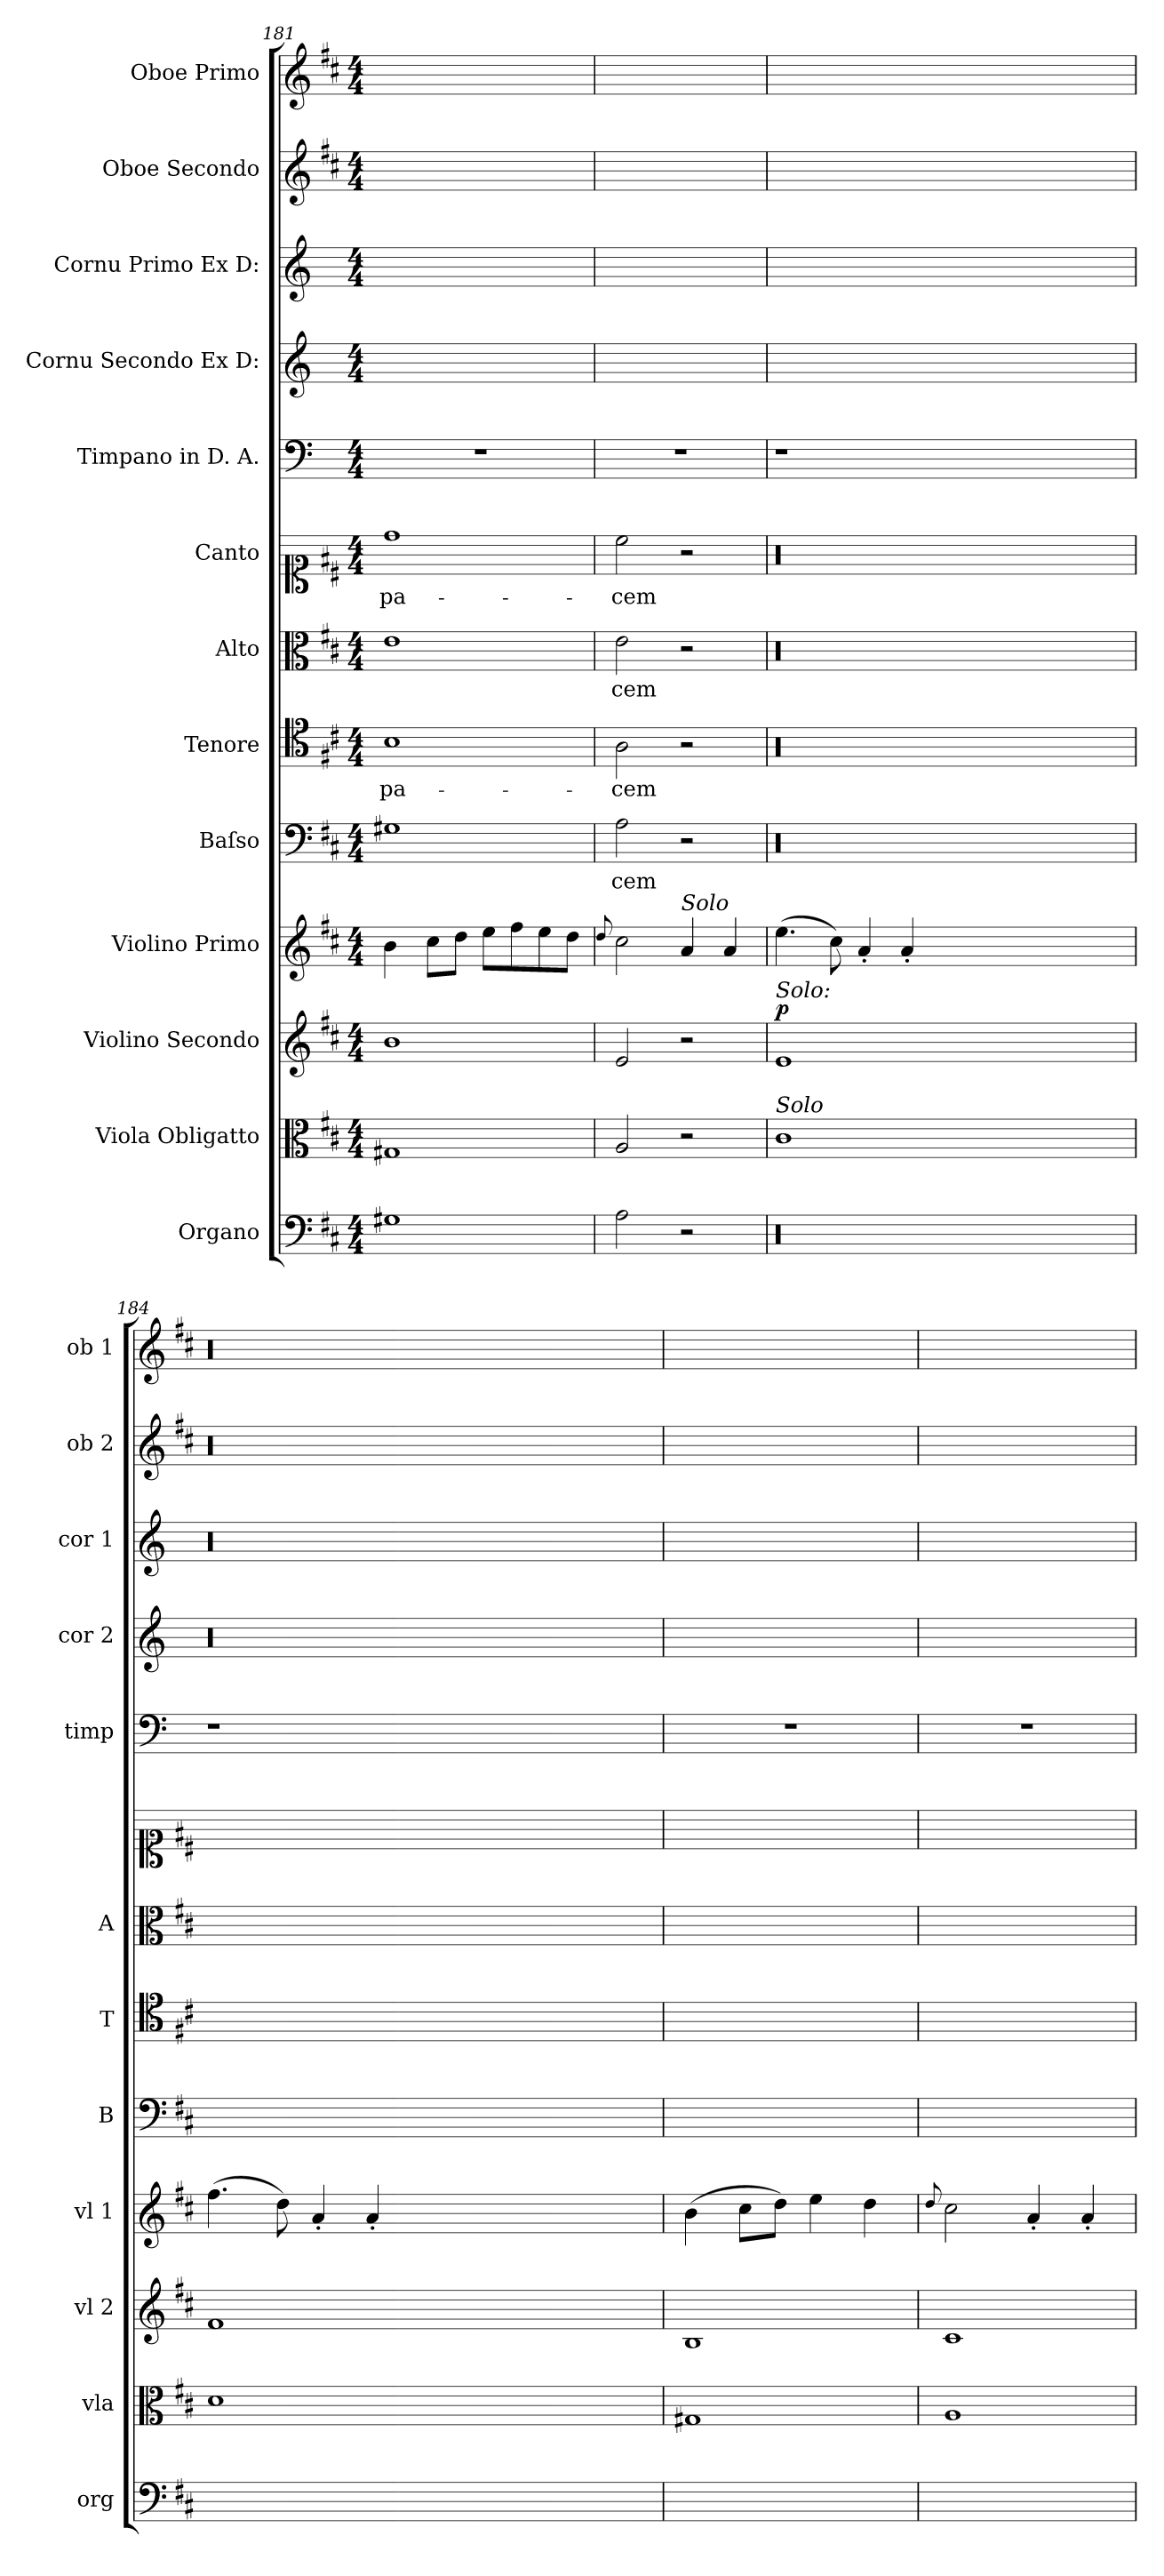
**kern	**kern	**kern	**dynam	**kern	**kern	**text	**kern	**text	**kern	**text	**kern	**text	**kern	**kern	**kern	**kern	**kern
*part13	*part12	*part11	*part11	*part10	*part9	*part9	*part8	*part8	*part7	*part7	*part6	*part6	*part5	*part4	*part3	*part2	*part1
*staff13	*staff12	*staff11	*staff11	*staff10	*staff9	*staff9	*staff8	*staff8	*staff7	*staff7	*staff6	*staff6	*staff5	*staff4	*staff3	*staff2	*staff1
*I"Organo	*I"Viola Obligatto	*I"Violino Secondo	*	*I"Violino Primo	*I"Baſso	*	*I"Tenore	*	*I"Alto	*	*I"Canto	*	*I"Timpano in D. A.	*I"Cornu Secondo Ex D:	*I"Cornu Primo Ex D:	*I"Oboe Secondo	*I"Oboe Primo
*I'org	*I'vla	*I'vl 2	*	*I'vl 1	*I'B	*	*I'T	*	*I'A	*	*	*	*I'timp	*I'cor 2	*I'cor 1	*I'ob 2	*I'ob 1
*clefF4	*clefC3	*clefG2	*	*clefG2	*clefF4	*	*clefC4	*	*clefC3	*	*clefC1	*	*clefF4	*clefG2	*clefG2	*clefG2	*clefG2
*	*	*	*	*	*	*	*	*	*	*	*	*	*	*ITrd6c10	*ITrd6c10	*	*
*k[f#c#]	*k[f#c#]	*k[f#c#]	*	*k[f#c#]	*k[f#c#]	*	*k[f#c#]	*	*k[f#c#]	*	*k[f#c#]	*	*k[]	*k[f#c#]	*k[f#c#]	*k[f#c#]	*k[f#c#]
*D:	*D:	*D:	*	*D:	*D:	*	*D:	*	*D:	*	*D:	*	*	*	*	*D:	*D:
*M4/4	*M4/4	*M4/4	*	*M4/4	*M4/4	*	*M4/4	*	*M4/4	*	*M4/4	*	*M4/4	*M4/4	*M4/4	*M4/4	*M4/4
=181	=181	=181	=181	=181	=181	=181	=181	=181	=181	=181	=181	=181	=181	=181	=181	=181	=181
1G#X	1G#X	1b	.	4b\	1G#X	.	1B	pa-	1e	.	1dd	pa-	1r	1ryy	1ryy	1ryy	1ryy
.	.	.	.	8cc#\L	.	.	.	.	.	.	.	.	.	.	.	.	.
.	.	.	.	8dd\J	.	.	.	.	.	.	.	.	.	.	.	.	.
.	.	.	.	8ee\L	.	.	.	.	.	.	.	.	.	.	.	.	.
.	.	.	.	8ff#\	.	.	.	.	.	.	.	.	.	.	.	.	.
.	.	.	.	8ee\	.	.	.	.	.	.	.	.	.	.	.	.	.
.	.	.	.	8dd\J	.	.	.	.	.	.	.	.	.	.	.	.	.
=182	=182	=182	=182	=182	=182	=182	=182	=182	=182	=182	=182	=182	=182	=182	=182	=182	=182
.	.	.	.	8qqdd/	.	.	.	.	.	.	.	.	.	.	.	.	.
2A\	2A/	2e/	.	2cc#\	2A\	-cem	2A\	-cem	2e\	-cem	2cc#\	-cem	1r	1ryy	1ryy	1ryy	1ryy
!	!	!	!	!LO:TX:a:i:t=Solo	!	!	!	!	!	!	!	!	!	!	!	!	!
2r	2r	2r	.	4a/	2r	.	2r	.	2r	.	2r	.	.	.	.	.	.
.	.	.	.	4a/	.	.	.	.	.	.	.	.	.	.	.	.	.
=183	=183	=183	=183	=183	=183	=183	=183	=183	=183	=183	=183	=183	=183	=183	=183	=183	=183
!	!	!LO:TX:a:i:t=Solo&colon;	!	!	!	!	!	!	!	!	!	!	!	!	!	!	!
!	!LO:TX:a:i:t=Solo	!	!	!	!	!	!	!	!	!	!	!	!	!	!	!	!
!	!	!	!LO:DY:a	!	!	!	!	!	!	!	!	!	!	!	!	!	!
00r	1c#	1e	p	(4.ee\	00r	.	00r	.	00r	.	00r	.	1r	00ryy	00ryy	00ryy	00ryy
.	.	.	.	8cc#\)	.	.	.	.	.	.	.	.	.	.	.	.	.
.	.	.	.	4a'/	.	.	.	.	.	.	.	.	.	.	.	.	.
.	.	.	.	4a'/	.	.	.	.	.	.	.	.	.	.	.	.	.
.	0.ryy	0.ryy	.	0.ryy	.	.	.	.	.	.	.	.	0.ryy	.	.	.	.
=184	=184	=184	=184	=184	=184	=184	=184	=184	=184	=184	=184	=184	=184	=184	=184	=184	=184
00ryy	1d	1f#	.	(4.ff#\	00ryy	.	00ryy	.	00ryy	.	00ryy	.	1r	00r	00r	00r	00r
.	.	.	.	8dd\)	.	.	.	.	.	.	.	.	.	.	.	.	.
.	.	.	.	4a'/	.	.	.	.	.	.	.	.	.	.	.	.	.
.	.	.	.	4a'/	.	.	.	.	.	.	.	.	.	.	.	.	.
.	0.ryy	0.ryy	.	0.ryy	.	.	.	.	.	.	.	.	0.ryy	.	.	.	.
=185	=185	=185	=185	=185	=185	=185	=185	=185	=185	=185	=185	=185	=185	=185	=185	=185	=185
1ryy	1G#X	1B	.	(4b\	1ryy	.	1ryy	.	1ryy	.	1ryy	.	1r	1ryy	1ryy	1ryy	1ryy
.	.	.	.	8cc#\L	.	.	.	.	.	.	.	.	.	.	.	.	.
.	.	.	.	8dd\J)	.	.	.	.	.	.	.	.	.	.	.	.	.
.	.	.	.	4ee\	.	.	.	.	.	.	.	.	.	.	.	.	.
.	.	.	.	4dd\	.	.	.	.	.	.	.	.	.	.	.	.	.
=186	=186	=186	=186	=186	=186	=186	=186	=186	=186	=186	=186	=186	=186	=186	=186	=186	=186
.	.	.	.	8qqdd/	.	.	.	.	.	.	.	.	.	.	.	.	.
1ryy	1A	1c#	.	2cc#\	1ryy	.	1ryy	.	1ryy	.	1ryy	.	1r	1ryy	1ryy	1ryy	1ryy
.	.	.	.	4a'/	.	.	.	.	.	.	.	.	.	.	.	.	.
.	.	.	.	4a'/	.	.	.	.	.	.	.	.	.	.	.	.	.
=	=	=	=	=	=	=	=	=	=	=	=	=	=	=	=	=	=
*-	*-	*-	*-	*-	*-	*-	*-	*-	*-	*-	*-	*-	*-	*-	*-	*-	*-
